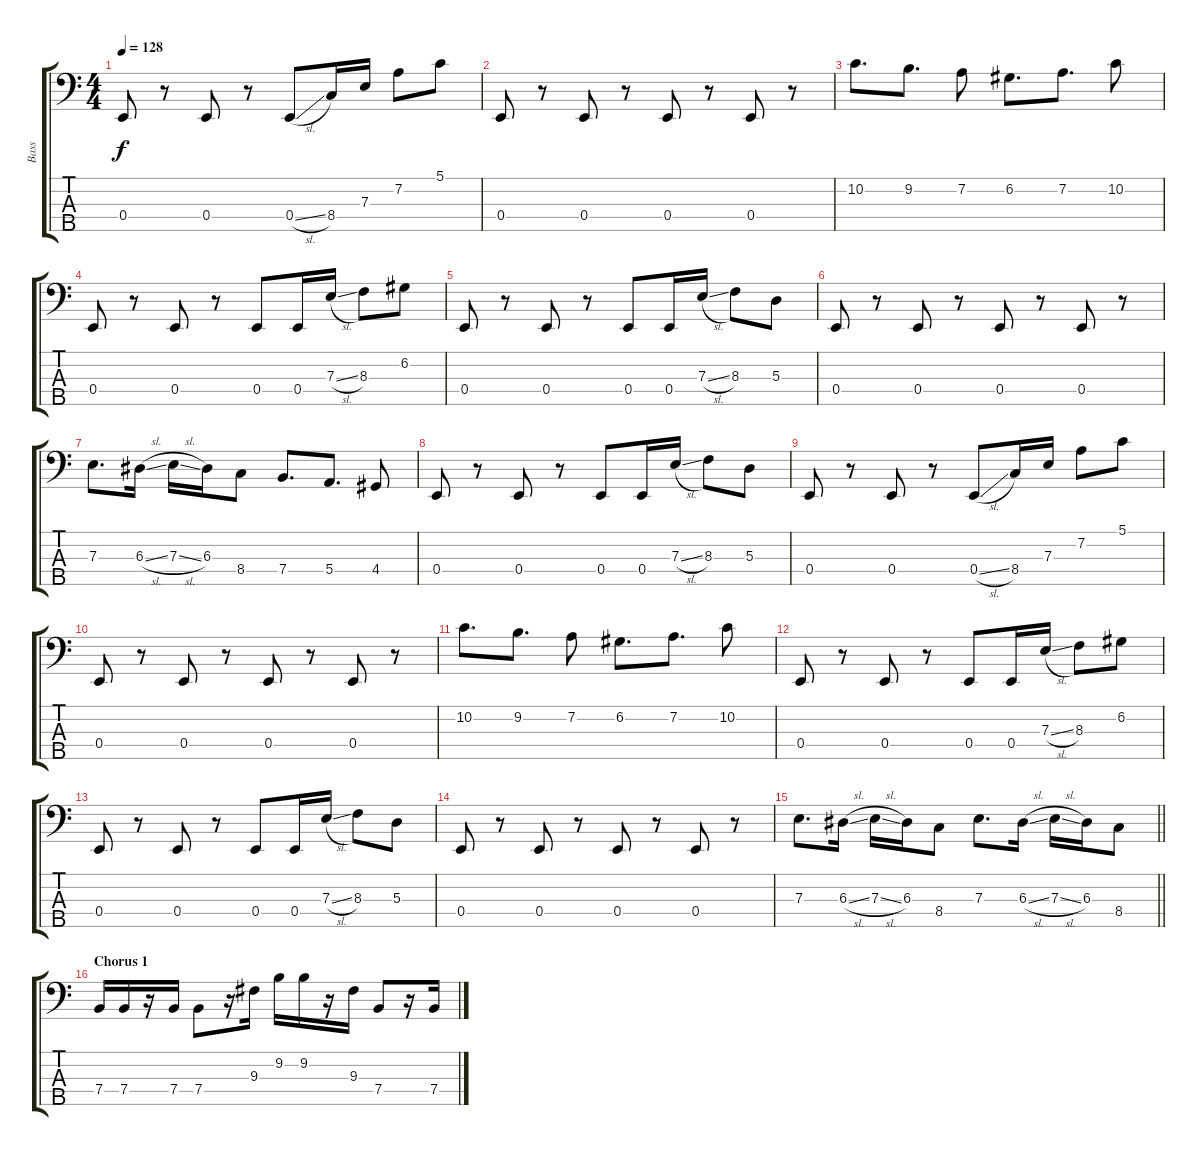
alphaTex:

\track ("Bass" "Bass") {instrument electricbassfinger}
\staff {score tabs}
\tuning (G2 D2 A1 E1 B0) {hide}
\ts (4 4)
\tempo 128
\clef f4
\ks c
0.4.8{dy f} r.8 0.4.8 r.8 0.4{sl}.8 8.4.16 7.3.16 7.2.8 5.1.8 |
0.4.8 r.8 0.4.8 r.8 0.4.8 r.8 0.4.8 r.8 |
10.2.8{d} 9.2.8{d} 7.2.8 6.2.8{d} 7.2.8{d} 10.2.8 |
0.4.8 r.8 0.4.8 r.8 0.4.8 0.4.16 7.3{sl}.16 8.3.8 6.2.8 |
0.4.8 r.8 0.4.8 r.8 0.4.8 0.4.16 7.3{sl}.16 8.3.8 5.3.8 |
0.4.8 r.8 0.4.8 r.8 0.4.8 r.8 0.4.8 r.8 |
7.3.8{d} 6.3{sl}.16 7.3{sl}.16 6.3.16 8.4.8 7.4.8{d} 5.4.8{d} 4.4.8 |
0.4.8 r.8 0.4.8 r.8 0.4.8 0.4.16 7.3{sl}.16 8.3.8 5.3.8 |
0.4.8 r.8 0.4.8 r.8 0.4{sl}.8 8.4.16 7.3.16 7.2.8 5.1.8 |
0.4.8 r.8 0.4.8 r.8 0.4.8 r.8 0.4.8 r.8 |
10.2.8{d} 9.2.8{d} 7.2.8 6.2.8{d} 7.2.8{d} 10.2.8 |
0.4.8 r.8 0.4.8 r.8 0.4.8 0.4.16 7.3{sl}.16 8.3.8 6.2.8 |
0.4.8 r.8 0.4.8 r.8 0.4.8 0.4.16 7.3{sl}.16 8.3.8 5.3.8 |
0.4.8 r.8 0.4.8 r.8 0.4.8 r.8 0.4.8 r.8 |
\barLineRight lightlight
7.3.8{d} 6.3{sl}.16 7.3{sl}.16 6.3.16 8.4.8 7.3.8{d} 6.3{sl}.16 7.3{sl}.16 6.3.16 8.4.8 |
\section ("" "Chorus 1")
7.4.16 7.4.16 r.16 7.4.16 7.4.8 r.16 9.3.16 9.2.16 9.2.16 r.16 9.3.16 7.4.8 r.16 7.4.16
